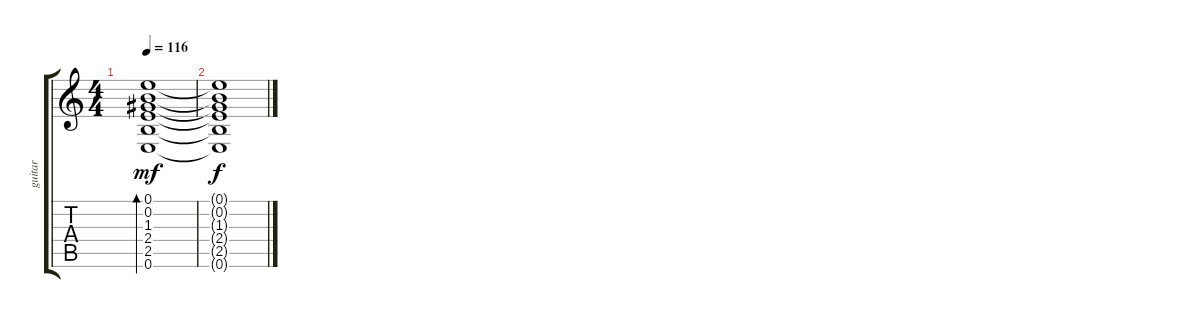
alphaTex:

\track ("guitar" "guitar") {instrument acousticguitarsteel}
\staff {score tabs}
\tuning (E4 B3 G3 D3 A2 E2) {hide}
\ts (4 4)
\tempo 116
\clef g2
\ks c
(0.1 0.2 1.3 2.4 2.5 0.6).1{bd 240 dy mf} |
(0.1{t} 0.2{t} 1.3{t} 2.4{t} 2.5{t} 0.6{t}).1{dy f}
